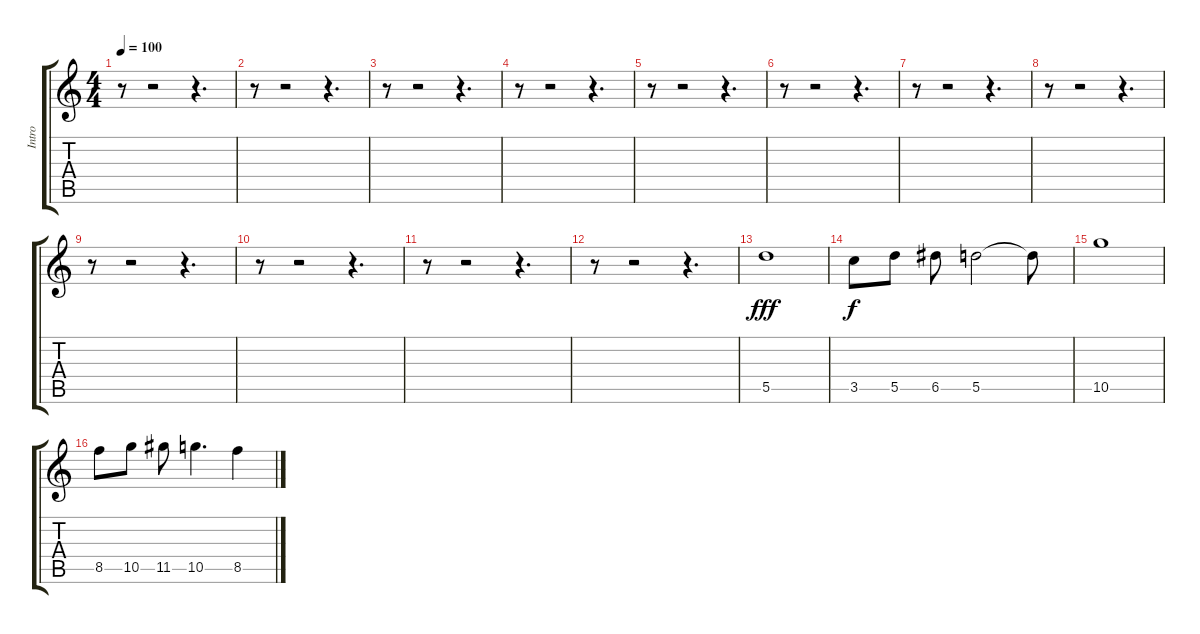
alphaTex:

\track ("Intro" "Intro") {solo instrument electricbassfinger}
\staff {score tabs}
\tuning (E5 B4 G4 D4 A3 D3) {hide}
\ts (4 4)
\tempo 100
\clef g2
\ks c
r.8{dy f} r.2 r.4{d} |
r.8 r.2 r.4{d} |
r.8 r.2 r.4{d} |
r.8 r.2 r.4{d} |
r.8 r.2 r.4{d} |
r.8 r.2 r.4{d} |
r.8 r.2 r.4{d} |
r.8 r.2 r.4{d} |
r.8 r.2 r.4{d} |
r.8 r.2 r.4{d} |
r.8 r.2 r.4{d} |
r.8 r.2 r.4{d} |
5.5.1{dy fff} |
3.5.8{dy f} 5.5.8 6.5.8 5.5.2 5.5{t}.8 |
10.5.1 |
8.5.8 10.5.8 11.5.8 10.5.4{d} 8.5.4
